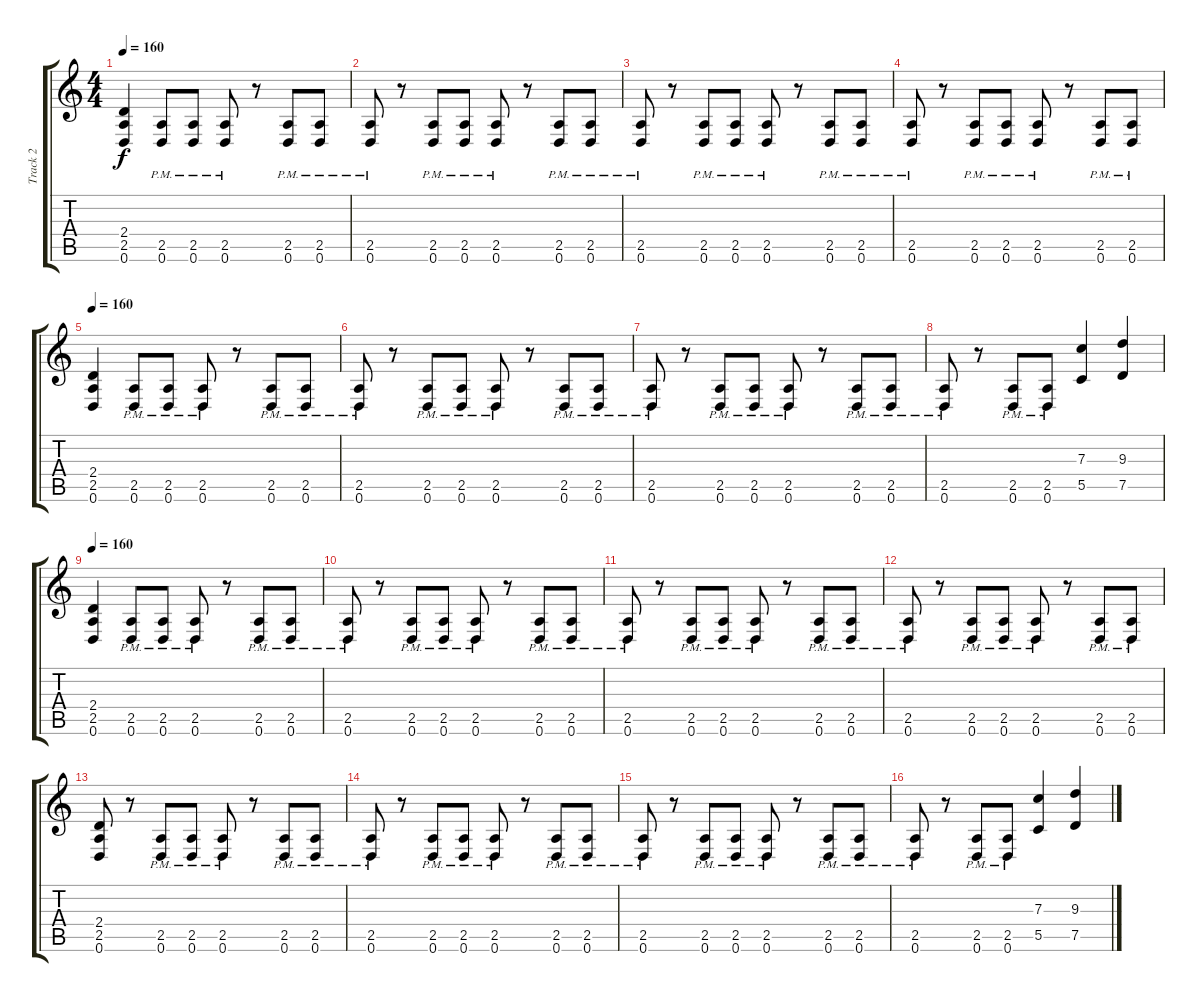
\track ("Track 2" "Track 2") {instrument distortionguitar}
\staff {score tabs}
\tuning (D4 A3 F3 C3 G2 D2) {hide}
\ts (4 4)
\tempo 160
\clef g2
\ks c
(2.4 2.5 0.6).4{dy f} (2.5{pm} 0.6{pm}).8 (2.5{pm} 0.6{pm}).8 (2.5{pm} 0.6{pm}).8 r.8 (2.5{pm} 0.6{pm}).8 (2.5{pm} 0.6{pm}).8 |
(2.5{pm} 0.6{pm}).8 r.8 (2.5{pm} 0.6{pm}).8 (2.5{pm} 0.6{pm}).8 (2.5{pm} 0.6{pm}).8 r.8 (2.5{pm} 0.6{pm}).8 (2.5{pm} 0.6{pm}).8 |
(2.5{pm} 0.6{pm}).8 r.8 (2.5{pm} 0.6{pm}).8 (2.5{pm} 0.6{pm}).8 (2.5{pm} 0.6{pm}).8 r.8 (2.5{pm} 0.6{pm}).8 (2.5{pm} 0.6{pm}).8 |
(2.5{pm} 0.6{pm}).8 r.8 (2.5{pm} 0.6{pm}).8 (2.5{pm} 0.6{pm}).8 (2.5{pm} 0.6{pm}).8 r.8 (2.5{pm} 0.6{pm}).8 (2.5{pm} 0.6{pm}).8 |
\tempo 160
(2.4 2.5 0.6).4 (2.5{pm} 0.6{pm}).8 (2.5{pm} 0.6{pm}).8 (2.5{pm} 0.6{pm}).8 r.8 (2.5{pm} 0.6{pm}).8 (2.5{pm} 0.6{pm}).8 |
(2.5{pm} 0.6{pm}).8 r.8 (2.5{pm} 0.6{pm}).8 (2.5{pm} 0.6{pm}).8 (2.5{pm} 0.6{pm}).8 r.8 (2.5{pm} 0.6{pm}).8 (2.5{pm} 0.6{pm}).8 |
(2.5{pm} 0.6{pm}).8 r.8 (2.5{pm} 0.6{pm}).8 (2.5{pm} 0.6{pm}).8 (2.5{pm} 0.6{pm}).8 r.8 (2.5{pm} 0.6{pm}).8 (2.5{pm} 0.6{pm}).8 |
(2.5{pm} 0.6{pm}).8 r.8 (2.5{pm} 0.6{pm}).8 (2.5{pm} 0.6{pm}).8 (7.3 5.5).4 (9.3 7.5).4 |
\tempo 160
(2.4 2.5 0.6).4 (2.5{pm} 0.6{pm}).8 (2.5{pm} 0.6{pm}).8 (2.5{pm} 0.6{pm}).8 r.8 (2.5{pm} 0.6{pm}).8 (2.5{pm} 0.6{pm}).8 |
(2.5{pm} 0.6{pm}).8 r.8 (2.5{pm} 0.6{pm}).8 (2.5{pm} 0.6{pm}).8 (2.5{pm} 0.6{pm}).8 r.8 (2.5{pm} 0.6{pm}).8 (2.5{pm} 0.6{pm}).8 |
(2.5{pm} 0.6{pm}).8 r.8 (2.5{pm} 0.6{pm}).8 (2.5{pm} 0.6{pm}).8 (2.5{pm} 0.6{pm}).8 r.8 (2.5{pm} 0.6{pm}).8 (2.5{pm} 0.6{pm}).8 |
(2.5{pm} 0.6{pm}).8 r.8 (2.5{pm} 0.6{pm}).8 (2.5{pm} 0.6{pm}).8 (2.5{pm} 0.6{pm}).8 r.8 (2.5{pm} 0.6{pm}).8 (2.5{pm} 0.6{pm}).8 |
(2.4 2.5 0.6).8 r.8 (2.5{pm} 0.6{pm}).8 (2.5{pm} 0.6{pm}).8 (2.5{pm} 0.6{pm}).8 r.8 (2.5{pm} 0.6{pm}).8 (2.5{pm} 0.6{pm}).8 |
(2.5{pm} 0.6{pm}).8 r.8 (2.5{pm} 0.6{pm}).8 (2.5{pm} 0.6{pm}).8 (2.5{pm} 0.6{pm}).8 r.8 (2.5{pm} 0.6{pm}).8 (2.5{pm} 0.6{pm}).8 |
(2.5{pm} 0.6{pm}).8 r.8 (2.5{pm} 0.6{pm}).8 (2.5{pm} 0.6{pm}).8 (2.5{pm} 0.6{pm}).8 r.8 (2.5{pm} 0.6{pm}).8 (2.5{pm} 0.6{pm}).8 |
(2.5{pm} 0.6{pm}).8 r.8 (2.5{pm} 0.6{pm}).8 (2.5{pm} 0.6{pm}).8 (7.3 5.5).4 (9.3 7.5).4
